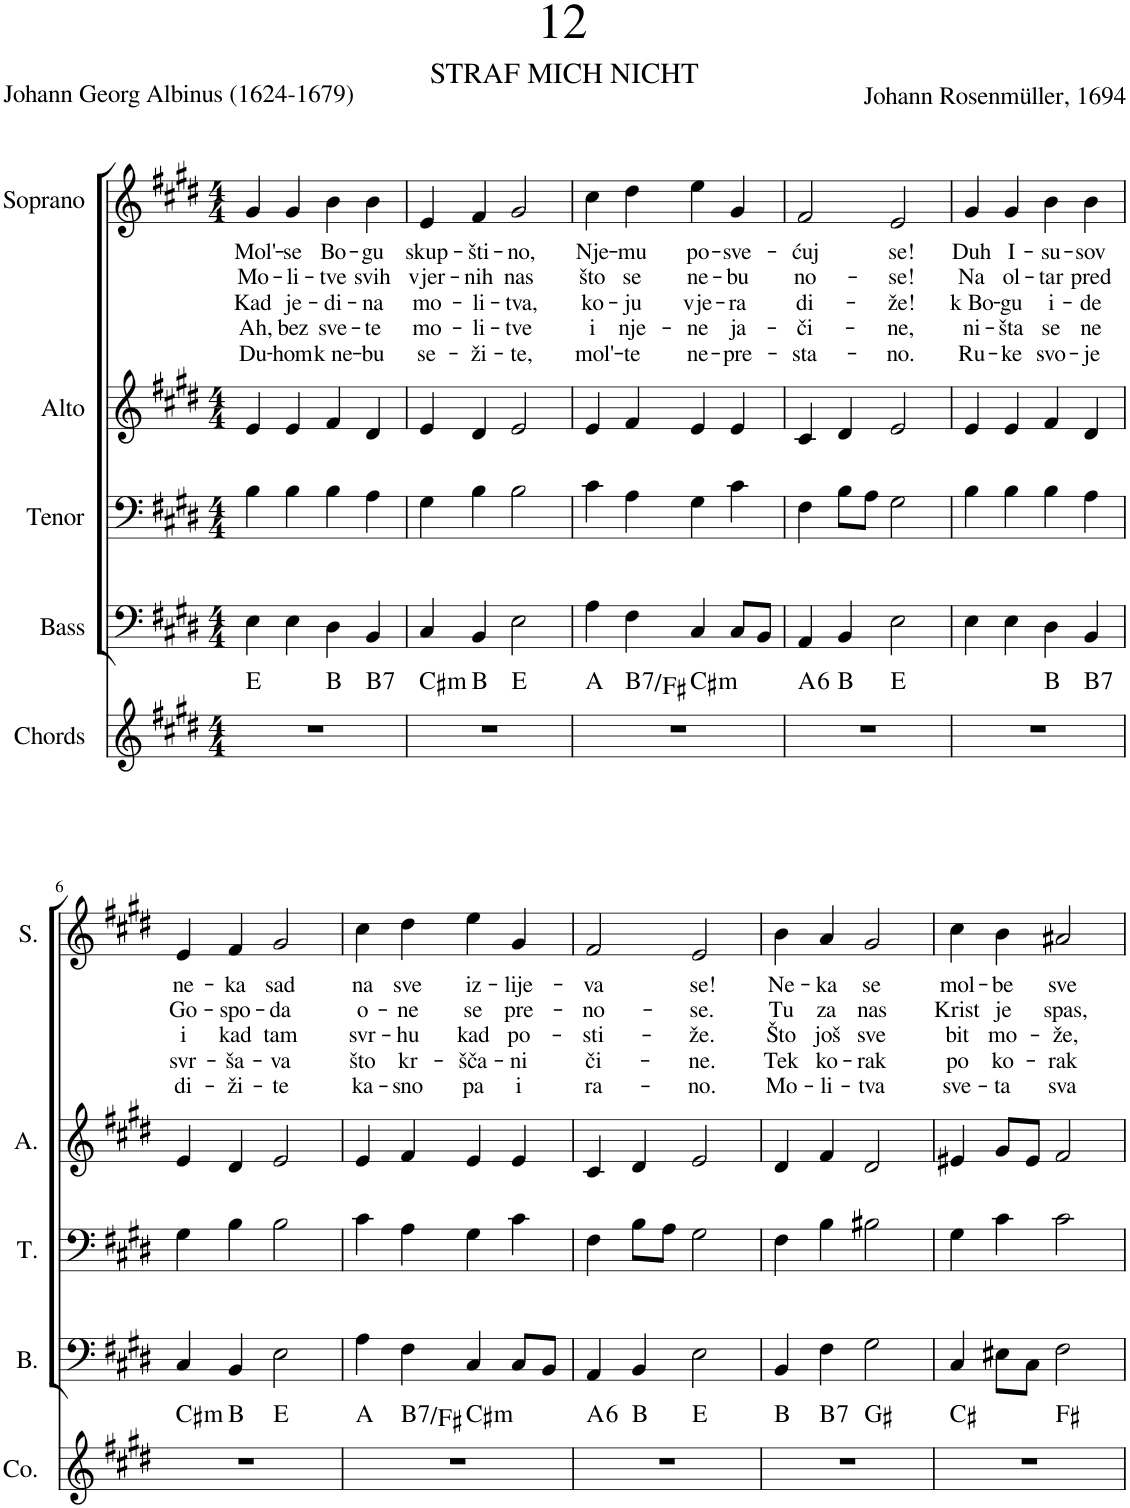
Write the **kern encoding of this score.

**kern	**harte	**kern	**kern	**kern	**kern	**text	**text	**text	**text	**text
*part5	*part5	*part4	*part3	*part2	*part1	*part1	*part1	*part1	*part1	*part1
*staff5	*	*staff4	*staff3	*staff2	*staff1	*staff1	*staff1	*staff1	*staff1	*staff1
*I"Chords	*	*I"Bass	*I"Tenor	*I"Alto	*I"Soprano	*	*	*	*	*
*I'Co.	*	*I'B.	*I'T.	*I'A.	*I'S.	*	*	*	*	*
*clefG2	*	*clefF4	*clefF4	*clefG2	*clefG2	*	*	*	*	*
*k[f#c#g#d#]	*	*k[f#c#g#d#]	*k[f#c#g#d#]	*k[f#c#g#d#]	*k[f#c#g#d#]	*	*	*	*	*
*M4/4	*	*M4/4	*M4/4	*M4/4	*M4/4	*	*	*	*	*
=1	=1	=1	=1	=1	=1	=1	=1	=1	=1	=1
!	!	!	!	!	!	!LO:LY:b	!LO:LY:b	!LO:LY:b	!LO:LY:b	!LO:LY:b
*^	*	*	*	*	*	*	*	*	*	*
*	*^	*	*	*	*	*	*	*	*	*	*
1r	2ryy	2.ryy	E:maj	4E\	4B\	4e/	4g#/	Mol'-	Mo-	Kad	Ah,	Du-
!	!	!	!	!	!	!	!	!LO:LY:b	!LO:LY:b	!LO:LY:b	!LO:LY:b	!LO:LY:b
.	.	.	.	4E\	4B\	4e/	4g#/	-se	-li-	je-	bez	-hom
!	!	!	!	!	!	!	!	!LO:LY:b	!LO:LY:b	!LO:LY:b	!LO:LY:b	!LO:LY:b
.	2ryy	.	B:maj	4D#\	4B\	4f#/	4b\	Bo-	-tve	-di-	sve-	k ne-
!	!	!	!LO:H:kt=7	!	!	!	!	!LO:LY:b	!LO:LY:b	!LO:LY:b	!LO:LY:b	!LO:LY:b
.	.	4ryy	B:7	4BB/	4A\	4d#/	4b\	-gu	svih	-na	-te	-bu
=2	=2	=2	=2	=2	=2	=2	=2	=2	=2	=2	=2	=2
!	!	!	!LO:H:kt=m	!	!	!	!	!LO:LY:b	!LO:LY:b	!LO:LY:b	!LO:LY:b	!LO:LY:b
1r	4ryy	2ryy	C#:min	4C#/	4G#\	4e/	4e/	skup-	vjer-	mo-	mo-	se-
!	!	!	!	!	!	!	!	!LO:LY:b	!LO:LY:b	!LO:LY:b	!LO:LY:b	!LO:LY:b
.	2.ryy	.	B:maj	4BB/	4B\	4d#/	4f#/	-šti-	-nih	-li-	-li-	-ži-
!	!	!	!	!	!	!	!	!LO:LY:b	!LO:LY:b	!LO:LY:b	!LO:LY:b	!LO:LY:b
.	.	2ryy	E:maj	2E\	2B\	2e/	2g#/	-no,	nas	-tva,	-tve	-te,
=3	=3	=3	=3	=3	=3	=3	=3	=3	=3	=3	=3	=3
!	!	!	!	!	!	!	!	!LO:LY:b	!LO:LY:b	!LO:LY:b	!LO:LY:b	!LO:LY:b
1r	4ryy	2ryy	A:maj	4A\	4c#\	4e/	4cc#\	Nje-	što	ko-	i	mol'-
!	!	!	!LO:H:kt=7	!	!	!	!	!LO:LY:b	!LO:LY:b	!LO:LY:b	!LO:LY:b	!LO:LY:b
.	2.ryy	.	B:7/5	4F#\	4A\	4f#/	4dd#\	-mu	se	-ju	nje-	-te
!	!	!	!LO:H:kt=m	!	!	!	!	!LO:LY:b	!LO:LY:b	!LO:LY:b	!LO:LY:b	!LO:LY:b
.	.	2ryy	C#:min	4C#/	4G#\	4e/	4ee\	po-	ne-	vje-	-ne	ne-
!	!	!	!	!	!	!	!	!LO:LY:b	!LO:LY:b	!LO:LY:b	!LO:LY:b	!LO:LY:b
.	.	.	.	8C#/L	4c#\	4e/	4g#/	-sve-	-bu	-ra	ja-	-pre-
.	.	.	.	8BB/J	.	.	.	.	.	.	.	.
=4	=4	=4	=4	=4	=4	=4	=4	=4	=4	=4	=4	=4
!	!	!	!LO:H:kt=6	!	!	!	!	!LO:LY:b	!LO:LY:b	!LO:LY:b	!LO:LY:b	!LO:LY:b
1r	4ryy	2ryy	A:maj6	4AA/	4F#\	4c#/	2f#/	-ćuj	no-	di-	-či-	-sta-
.	2.ryy	.	B:maj	4BB/	8B\L	4d#/	.	.	.	.	.	.
.	.	.	.	.	8A\J	.	.	.	.	.	.	.
!	!	!	!	!	!	!	!	!LO:LY:b	!LO:LY:b	!LO:LY:b	!LO:LY:b	!LO:LY:b
.	.	2ryy	E:maj	2E\	2G#\	2e/	2e/	se!	-se!	-že!	-ne,	-no.
=5	=5	=5	=5	=5	=5	=5	=5	=5	=5	=5	=5	=5
!	!	!	!	!	!	!	!	!LO:LY:b	!LO:LY:b	!LO:LY:b	!LO:LY:b	!LO:LY:b
1r	2ryy	2.ryy	.	4E\	4B\	4e/	4g#/	Duh	Na	k Bo-	ni-	Ru-
!	!	!	!	!	!	!	!	!LO:LY:b	!LO:LY:b	!LO:LY:b	!LO:LY:b	!LO:LY:b
.	.	.	.	4E\	4B\	4e/	4g#/	I-	ol-	-gu	-šta	-ke
!	!	!	!	!	!	!	!	!LO:LY:b	!LO:LY:b	!LO:LY:b	!LO:LY:b	!LO:LY:b
.	2ryy	.	B:maj	4D#\	4B\	4f#/	4b\	-su-	-tar	i-	se	svo-
!	!	!	!LO:H:kt=7	!	!	!	!	!LO:LY:b	!LO:LY:b	!LO:LY:b	!LO:LY:b	!LO:LY:b
.	.	4ryy	B:7	4BB/	4A\	4d#/	4b\	-sov	pred	-de	ne	-je
!!LO:LB:g=z
=6	=6	=6	=6	=6	=6	=6	=6	=6	=6	=6	=6	=6
!	!	!	!LO:H:kt=m	!	!	!	!	!LO:LY:b	!LO:LY:b	!LO:LY:b	!LO:LY:b	!LO:LY:b
1r	4ryy	2ryy	C#:min	4C#/	4G#\	4e/	4e/	ne-	Go-	i	svr-	di-
!	!	!	!	!	!	!	!	!LO:LY:b	!LO:LY:b	!LO:LY:b	!LO:LY:b	!LO:LY:b
.	2.ryy	.	B:maj	4BB/	4B\	4d#/	4f#/	-ka	-spo-	kad	-ša-	-ži-
!	!	!	!	!	!	!	!	!LO:LY:b	!LO:LY:b	!LO:LY:b	!LO:LY:b	!LO:LY:b
.	.	2ryy	E:maj	2E\	2B\	2e/	2g#/	sad	-da	tam	-va	-te
=7	=7	=7	=7	=7	=7	=7	=7	=7	=7	=7	=7	=7
!	!	!	!	!	!	!	!	!LO:LY:b	!LO:LY:b	!LO:LY:b	!LO:LY:b	!LO:LY:b
1r	4ryy	2ryy	A:maj	4A\	4c#\	4e/	4cc#\	na	o-	svr-	što	ka-
!	!	!	!LO:H:kt=7	!	!	!	!	!LO:LY:b	!LO:LY:b	!LO:LY:b	!LO:LY:b	!LO:LY:b
.	2.ryy	.	B:7/5	4F#\	4A\	4f#/	4dd#\	sve	-ne	-hu	kr-	-sno
!	!	!	!LO:H:kt=m	!	!	!	!	!LO:LY:b	!LO:LY:b	!LO:LY:b	!LO:LY:b	!LO:LY:b
.	.	2ryy	C#:min	4C#/	4G#\	4e/	4ee\	iz-	se	kad	-šča-	pa
!	!	!	!	!	!	!	!	!LO:LY:b	!LO:LY:b	!LO:LY:b	!LO:LY:b	!LO:LY:b
.	.	.	.	8C#/L	4c#\	4e/	4g#/	-lije-	pre-	po-	-ni	i
.	.	.	.	8BB/J	.	.	.	.	.	.	.	.
=8	=8	=8	=8	=8	=8	=8	=8	=8	=8	=8	=8	=8
!	!	!	!LO:H:kt=6	!	!	!	!	!LO:LY:b	!LO:LY:b	!LO:LY:b	!LO:LY:b	!LO:LY:b
1r	4ryy	2ryy	A:maj6	4AA/	4F#\	4c#/	2f#/	-va	-no-	-sti-	či-	ra-
.	2.ryy	.	B:maj	4BB/	8B\L	4d#/	.	.	.	.	.	.
.	.	.	.	.	8A\J	.	.	.	.	.	.	.
!	!	!	!	!	!	!	!	!LO:LY:b	!LO:LY:b	!LO:LY:b	!LO:LY:b	!LO:LY:b
.	.	2ryy	E:maj	2E\	2G#\	2e/	2e/	se!	-se.	-že.	-ne.	-no.
=9	=9	=9	=9	=9	=9	=9	=9	=9	=9	=9	=9	=9
!	!	!	!	!	!	!	!	!LO:LY:b	!LO:LY:b	!LO:LY:b	!LO:LY:b	!LO:LY:b
1r	4ryy	2ryy	B:maj	4BB/	4F#\	4d#/	4b\	Ne-	Tu	Što	Tek	Mo-
!	!	!	!LO:H:kt=7	!	!	!	!	!LO:LY:b	!LO:LY:b	!LO:LY:b	!LO:LY:b	!LO:LY:b
.	2.ryy	.	B:7	4F#\	4B\	4f#/	4a/	-ka	za	još	ko-	-li-
!	!	!	!	!	!	!	!	!LO:LY:b	!LO:LY:b	!LO:LY:b	!LO:LY:b	!LO:LY:b
.	.	2ryy	G#:maj	2G#\	2B#X\	2d#/	2g#/	se	nas	sve	-rak	-tva
=10	=10	=10	=10	=10	=10	=10	=10	=10	=10	=10	=10	=10
!	!	!	!	!	!	!	!	!LO:LY:b	!LO:LY:b	!LO:LY:b	!LO:LY:b	!LO:LY:b
*	*v	*v	*	*	*	*	*	*	*	*	*	*
1r	2ryy	C#:maj	4C#/	4G#\	4e#X/	4cc#\	mol-	Krist	bit	po	sve-
!	!	!	!	!	!	!	!LO:LY:b	!LO:LY:b	!LO:LY:b	!LO:LY:b	!LO:LY:b
.	.	.	8E#X\L	4c#\	8g#/L	4b\	-be	je	mo-	ko-	-ta
.	.	.	8C#\J	.	8e#/J	.	.	.	.	.	.
!	!	!	!	!	!	!	!LO:LY:b	!LO:LY:b	!LO:LY:b	!LO:LY:b	!LO:LY:b
.	2ryy	F#:maj	2F#\	2c#\	2f#/	2a#X/	sve	spas,	-že,	-rak	sva
*v	*v	*	*	*	*	*	*	*	*	*	*
=	=	=	=	=	=	=	=	=	=	=
*-	*-	*-	*-	*-	*-	*-	*-	*-	*-	*-
